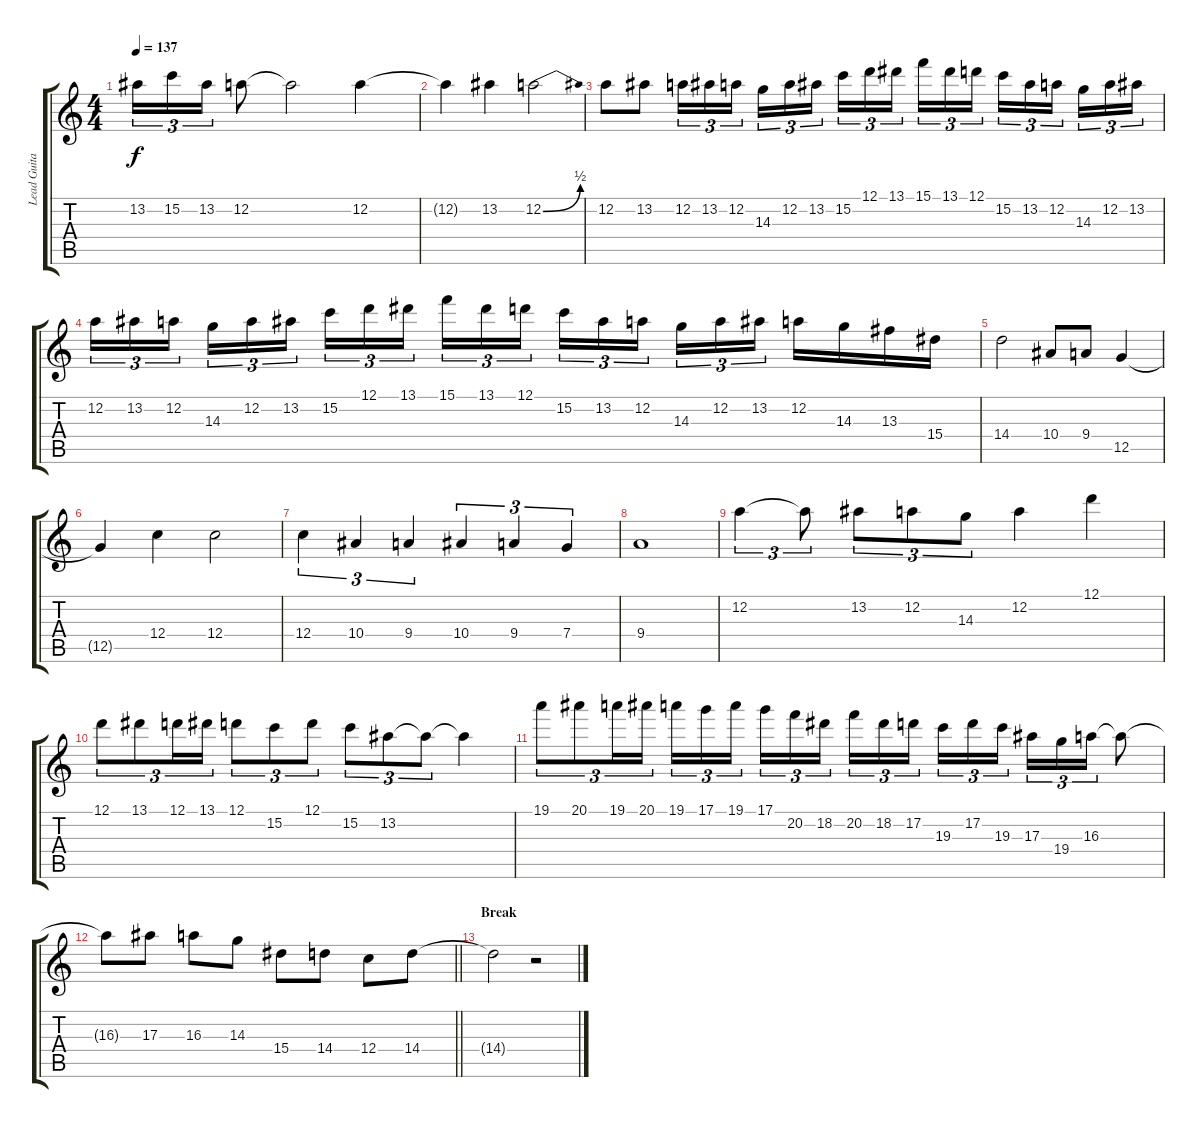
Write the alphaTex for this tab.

\track ("Lead Guitar" "Lead Guita") {instrument overdrivenguitar}
\staff {score tabs}
\tuning (D4 A3 F3 C3 G2 D2) {hide}
\ts (4 4)
\tempo 137
\clef g2
\ks c
13.2.16{tu (3 2) dy f} 15.2.16{tu (3 2)} 13.2.16{tu (3 2)} 12.2.8 12.2{t}.2 12.2.4 |
12.2{t}.4 13.2.4 12.2{be (bend 0 0 60 2)}.2 |
12.2.8 13.2.8 12.2.16{tu (3 2)} 13.2.16{tu (3 2)} 12.2.16{tu (3 2) beam splitsecondary} 14.3.16{tu (3 2)} 12.2.16{tu (3 2)} 13.2.16{tu (3 2)} 15.2.16{tu (3 2)} 12.1.16{tu (3 2)} 13.1.16{tu (3 2) beam splitsecondary} 15.1.16{tu (3 2)} 13.1.16{tu (3 2)} 12.1.16{tu (3 2)} 15.2.16{tu (3 2)} 13.2.16{tu (3 2)} 12.2.16{tu (3 2) beam splitsecondary} 14.3.16{tu (3 2)} 12.2.16{tu (3 2)} 13.2.16{tu (3 2)} |
12.2.16{tu (3 2)} 13.2.16{tu (3 2)} 12.2.16{tu (3 2) beam splitsecondary} 14.3.16{tu (3 2)} 12.2.16{tu (3 2)} 13.2.16{tu (3 2)} 15.2.16{tu (3 2)} 12.1.16{tu (3 2)} 13.1.16{tu (3 2) beam splitsecondary} 15.1.16{tu (3 2)} 13.1.16{tu (3 2)} 12.1.16{tu (3 2)} 15.2.16{tu (3 2)} 13.2.16{tu (3 2)} 12.2.16{tu (3 2) beam splitsecondary} 14.3.16{tu (3 2)} 12.2.16{tu (3 2)} 13.2.16{tu (3 2)} 12.2.16 14.3.16 13.3.16 15.4.16 |
14.4.2 10.4.8 9.4.8 12.5.4 |
12.5{t}.4 12.4.4 12.4.2 |
12.4.4{tu (3 2)} 10.4.4{tu (3 2)} 9.4.4{tu (3 2)} 10.4.4{tu (3 2)} 9.4.4{tu (3 2)} 7.4.4{tu (3 2)} |
9.4.1 |
12.2.4{tu (3 2)} 12.2{t}.8{tu (3 2)} 13.2.8{tu (3 2)} 12.2.8{tu (3 2)} 14.3.8{tu (3 2)} 12.2.4 12.1.4 |
12.1.8{tu (3 2)} 13.1.8{tu (3 2)} 12.1.16{tu (3 2)} 13.1.16{tu (3 2)} 12.1.8{tu (3 2)} 15.2.8{tu (3 2)} 12.1.8{tu (3 2)} 15.2.8{tu (3 2)} 13.2.8{tu (3 2)} 13.2{t}.8{tu (3 2)} 13.2{t}.4 |
19.1.8{tu (3 2)} 20.1.8{tu (3 2)} 19.1.16{tu (3 2)} 20.1.16{tu (3 2)} 19.1.16{tu (3 2)} 17.1.16{tu (3 2)} 19.1.16{tu (3 2) beam splitsecondary} 17.1.16{tu (3 2)} 20.2.16{tu (3 2)} 18.2.16{tu (3 2)} 20.2.16{tu (3 2)} 18.2.16{tu (3 2)} 17.2.16{tu (3 2) beam splitsecondary} 19.3.16{tu (3 2)} 17.2.16{tu (3 2)} 19.3.16{tu (3 2)} 17.3.16{tu (3 2)} 19.4.16{tu (3 2)} 16.3.16{tu (3 2)} 16.3{t}.8 |
\barLineRight lightlight
16.3{t}.8 17.3.8 16.3.8 14.3.8 15.4.8 14.4.8 12.4.8 14.4.8 |
\section ("" "Break")
14.4{t}.2 r.2
